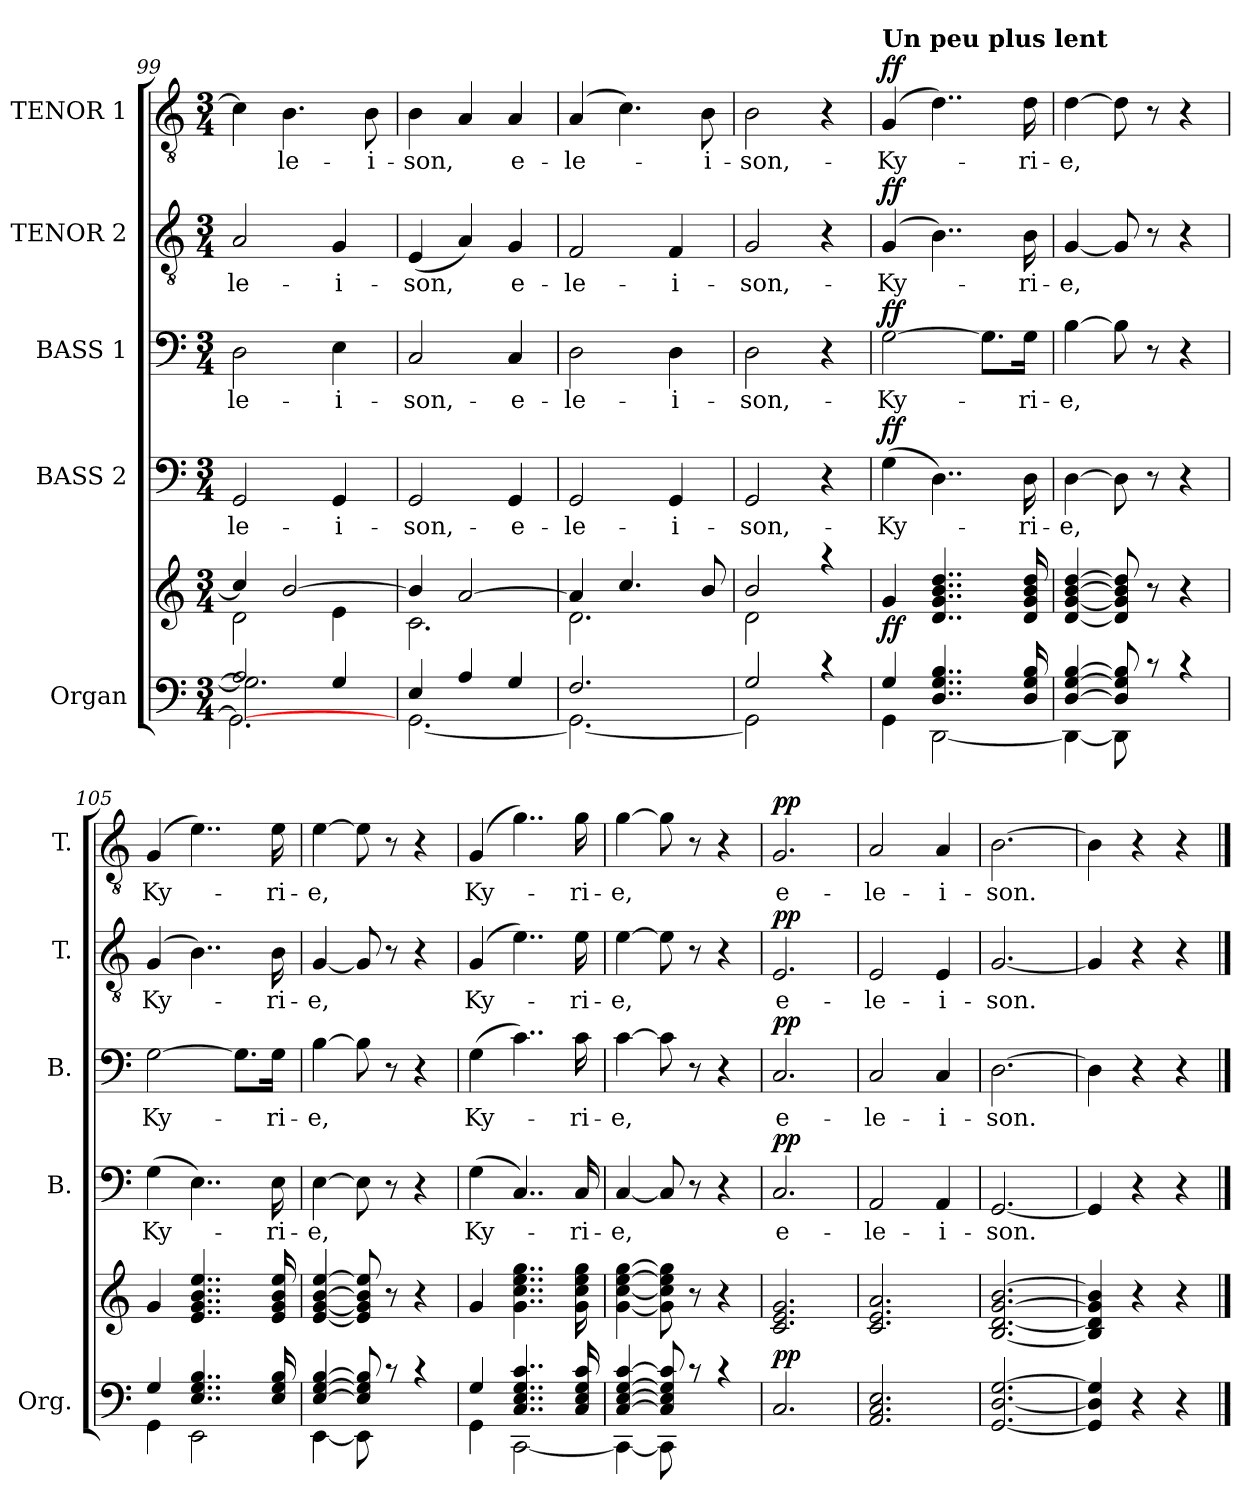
**kern	**kern	**dynam	**kern	**text	**dynam	**kern	**text	**dynam	**kern	**text	**dynam	**kern	**text	**dynam
*part5	*part5	*part5	*part4	*part4	*part4	*part3	*part3	*part3	*part2	*part2	*part2	*part1	*part1	*part1
*staff6	*staff5	*staff5/6	*staff4	*staff4	*staff4	*staff3	*staff3	*staff3	*staff2	*staff2	*staff2	*staff1	*staff1	*staff1
*I"Organ	*	*	*I"BASS 2	*	*	*I"BASS 1	*	*	*I"TENOR 2	*	*	*I"TENOR 1	*	*
*I'Org.	*	*	*I'B.	*	*	*I'B.	*	*	*I'T.	*	*	*I'T.	*	*
*clefF4	*clefG2	*	*clefF4	*	*	*clefF4	*	*	*clefGv2	*	*	*clefGv2	*	*
*	*	*	*	*	*	*	*	*	*ITrd7c12	*	*	*ITrd7c12	*	*
*k[]	*k[]	*	*k[]	*	*	*k[]	*	*	*k[]	*	*	*k[]	*	*
*C:	*C:	*	*C:	*	*	*C:	*	*	*C:	*	*	*C:	*	*
*M3/4	*M3/4	*	*M3/4	*	*	*M3/4	*	*	*M3/4	*	*	*M3/4	*	*
=99	=99	=99	=99	=99	=99	=99	=99	=99	=99	=99	=99	=99	=99	=99
*^	*^	*	*	*	*	*	*	*	*	*	*	*	*	*
*	*^	*	*	*	*	*	*	*	*	*	*	*	*	*	*	*
!	!	!	!	!	!	!	!LO:LY:b	!	!	!LO:LY:b	!	!	!LO:LY:b	!	!	!	!
2A/]	2.G\]	2.GG\_	4cc/]	2d\	.	2GG/	-le-	.	2D\	-le-	.	2AA/	-le-	.	4C\]	.	.
!	!	!	!	!	!	!	!	!	!	!	!	!	!	!	!	!LO:LY:b	!
.	.	.	[>2b/	.	.	.	.	.	.	.	.	.	.	.	4.BB\	-le-	.
!	!	!	!	!	!	!	!LO:LY:b	!	!	!LO:LY:b	!	!	!LO:LY:b	!	!	!	!
4G/	.	.	.	4e\	.	4GG/	-i-	.	4E\	-i-	.	4GG/	-i-	.	.	.	.
!	!	!	!	!	!	!	!	!	!	!	!	!	!	!	!	!LO:LY:b	!
.	.	.	.	.	.	.	.	.	.	.	.	.	.	.	8BB\	-i-	.
*	*v	*v	*	*	*	*	*	*	*	*	*	*	*	*	*	*	*
=100	=100	=100	=100	=100	=100	=100	=100	=100	=100	=100	=100	=100	=100	=100	=100	=100
!	!	!	!	!	!	!LO:LY:b	!	!	!LO:LY:b	!	!	!LO:LY:b	!	!	!LO:LY:b	!
4E/	[<2.GG\	4b/]	2.c\	.	2GG/	-son,-	.	2C/	-son,-	.	(<4EE/	-son,	.	4BB\	-son,	.
4A/	.	[>2a/	.	.	.	.	.	.	.	.	4AA/)	.	.	4AA/	.	.
!	!	!	!	!	!	!LO:LY:b	!	!	!LO:LY:b	!	!	!LO:LY:b	!	!	!LO:LY:b	!
4G/	.	.	.	.	4GG/	-e-	.	4C/	-e-	.	4GG/	e-	.	4AA/	e-	.
=101	=101	=101	=101	=101	=101	=101	=101	=101	=101	=101	=101	=101	=101	=101	=101	=101
!	!	!	!	!	!	!LO:LY:b	!	!	!LO:LY:b	!	!	!LO:LY:b	!	!	!LO:LY:b	!
2.F/	2.GG\_	4a/]	2.d\	.	2GG/	-le-	.	2D\	-le-	.	2FF/	-le-	.	(4AA/	-le-	.
.	.	4.cc/	.	.	.	.	.	.	.	.	.	.	.	4.C\)	.	.
!	!	!	!	!	!	!LO:LY:b	!	!	!LO:LY:b	!	!	!LO:LY:b	!	!	!	!
.	.	.	.	.	4GG/	-i-	.	4D\	-i-	.	4FF/	-i-	.	.	.	.
!	!	!	!	!	!	!	!	!	!	!	!	!	!	!	!LO:LY:b	!
.	.	8b/	.	.	.	.	.	.	.	.	.	.	.	8BB\	-i-	.
!!LO:LB:g=z
=102	=102	=102	=102	=102	=102	=102	=102	=102	=102	=102	=102	=102	=102	=102	=102	=102
!	!	!	!	!	!	!LO:LY:b	!	!	!LO:LY:b	!	!	!LO:LY:b	!	!	!LO:LY:b	!
2G/	2GG\]	2b/	2d\	.	2GG/	-son,-	.	2D\	-son,-	.	2GG/	-son,-	.	2BB\	-son,-	.
4rc	4ryy	4raa	4ryy	.	4r	.	.	4r	.	.	4r	.	.	4r	.	.
*	*	*v	*v	*	*	*	*	*	*	*	*	*	*	*	*	*
=103	=103	=103	=103	=103	=103	=103	=103	=103	=103	=103	=103	=103	=103	=103	=103
*	*	*MM60	*	*	*	*	*	*	*	*	*	*	*MM60	*	*
*	*	*^	*	*	*	*	*	*	*	*	*	*	*	*	*
!	!	!	!	!	!	!	!	!	!	!	!	!	!	!LO:TX:a:B:t=Un peu plus lent	!	!
!	!	!LO:TX:a:B:t=Un peu plus lent	!	!	!	!	!	!	!	!	!	!	!	!	!	!
!	!	!	!	!LO:DY:b	!	!LO:LY:b	!LO:DY:a	!	!LO:LY:b	!LO:DY:a	!	!LO:LY:b	!LO:DY:a	!	!LO:LY:b	!LO:DY:a
*	*	*v	*v	*	*	*	*	*	*	*	*	*	*	*	*	*
4G/	4GG\	4g/	ff	(>4G\	-Ky-	ff	[>2G\	-Ky-	ff	(4GG/	-Ky-	ff	(4GG/	-Ky-	ff
4..D/ 4..G/ 4..B/	[<2DD\	4..d/ 4..g/ 4..b/ 4..dd/	.	4..D\)	.	.	.	.	.	4..BB\)	.	.	4..D\)	.	.
.	.	.	.	.	.	.	8.G\L]	.	.	.	.	.	.	.	.
!	!	!	!	!	!LO:LY:b	!	!	!LO:LY:b	!	!	!LO:LY:b	!	!	!LO:LY:b	!
16D/ 16G/ 16B/	.	16d/ 16g/ 16b/ 16dd/	.	16D\	-ri-	.	16G\Jk	-ri-	.	16BB\	-ri-	.	16D\	-ri-	.
=104	=104	=104	=104	=104	=104	=104	=104	=104	=104	=104	=104	=104	=104	=104	=104
!	!	!	!	!	!LO:LY:b	!	!	!LO:LY:b	!	!	!LO:LY:b	!	!	!LO:LY:b	!
[>4D/ [>4G/ [>4B/	4DD\_	[<4d/ [<4g/ [>4b/ [>4dd/	.	[>4D\	-e,	.	[>4B\	-e,	.	[<4GG/	-e,	.	[>4D\	-e,	.
8D/] 8G/] 8B/]	8DD\]	8d/] 8g/] 8b/] 8dd/]	.	8D\]	.	.	8B\]	.	.	8GG/]	.	.	8D\]	.	.
8rc	8ryy	8r	.	8r	.	.	8r	.	.	8r	.	.	8r	.	.
4rc	4ryy	4r	.	4r	.	.	4r	.	.	4r	.	.	4r	.	.
=105	=105	=105	=105	=105	=105	=105	=105	=105	=105	=105	=105	=105	=105	=105	=105
!	!	!	!	!	!LO:LY:b	!	!	!LO:LY:b	!	!	!LO:LY:b	!	!	!LO:LY:b	!
4G/	4GG\	4g/	.	(>4G\	Ky-	.	[>2G\	Ky-	.	(4GG/	Ky-	.	(4GG/	Ky-	.
4..E/ 4..G/ 4..B/	2EE\	4..e/ 4..g/ 4..b/ 4..ee/	.	4..E\)	.	.	.	.	.	4..BB\)	.	.	4..E\)	.	.
.	.	.	.	.	.	.	8.G\L]	.	.	.	.	.	.	.	.
!	!	!	!	!	!LO:LY:b	!	!	!LO:LY:b	!	!	!LO:LY:b	!	!	!LO:LY:b	!
16E/ 16G/ 16B/	.	16e/ 16g/ 16b/ 16ee/	.	16E\	-ri-	.	16G\Jk	-ri-	.	16BB\	-ri-	.	16E\	-ri-	.
=106	=106	=106	=106	=106	=106	=106	=106	=106	=106	=106	=106	=106	=106	=106	=106
!	!	!	!	!	!LO:LY:b	!	!	!LO:LY:b	!	!	!LO:LY:b	!	!	!LO:LY:b	!
[>4E/ [>4G/ [>4B/	[<4EE\	[<4e/ [<4g/ [>4b/ [>4ee/	.	[>4E\	-e,	.	[>4B\	-e,	.	[<4GG/	-e,	.	[>4E\	-e,	.
8E/] 8G/] 8B/]	8EE\]	8e/] 8g/] 8b/] 8ee/]	.	8E\]	.	.	8B\]	.	.	8GG/]	.	.	8E\]	.	.
8rc	8ryy	8r	.	8r	.	.	8r	.	.	8r	.	.	8r	.	.
4rc	4ryy	4r	.	4r	.	.	4r	.	.	4r	.	.	4r	.	.
=107	=107	=107	=107	=107	=107	=107	=107	=107	=107	=107	=107	=107	=107	=107	=107
!	!	!	!	!	!LO:LY:b	!	!	!LO:LY:b	!	!	!LO:LY:b	!	!	!LO:LY:b	!
4G/	4GG\	4g/	.	(>4G\	Ky-	.	(>4G\	Ky-	.	(4GG/	Ky-	.	(4GG/	Ky-	.
4..C/ 4..E/ 4..G/ 4..c/	[<2CC\	4..g\ 4..cc\ 4..ee\ 4..gg\	.	4..C/)	.	.	4..c\)	.	.	4..E\)	.	.	4..G\)	.	.
!	!	!	!	!	!LO:LY:b	!	!	!LO:LY:b	!	!	!LO:LY:b	!	!	!LO:LY:b	!
16C/ 16E/ 16G/ 16c/	.	16g\ 16cc\ 16ee\ 16gg\	.	16C/	-ri-	.	16c\	-ri-	.	16E\	-ri-	.	16G\	-ri-	.
=108	=108	=108	=108	=108	=108	=108	=108	=108	=108	=108	=108	=108	=108	=108	=108
!	!	!	!	!	!LO:LY:b	!	!	!LO:LY:b	!	!	!LO:LY:b	!	!	!LO:LY:b	!
[>4C/ [>4E/ [>4G/ [>4c/	4CC\_	[<4g\ [<4cc\ [>4ee\ [>4gg\	.	[<4C/	-e,	.	[>4c\	-e,	.	[>4E\	-e,	.	[>4G\	-e,	.
8C/] 8E/] 8G/] 8c/]	8CC\]	8g\] 8cc\] 8ee\] 8gg\]	.	8C/]	.	.	8c\]	.	.	8E\]	.	.	8G\]	.	.
8rc	8ryy	8r	.	8r	.	.	8r	.	.	8r	.	.	8r	.	.
4rc	4ryy	4r	.	4r	.	.	4r	.	.	4r	.	.	4r	.	.
=109	=109	=109	=109	=109	=109	=109	=109	=109	=109	=109	=109	=109	=109	=109	=109
!	!	!	!LO:DY:a=2	!	!LO:LY:b	!LO:DY:a	!	!LO:LY:b	!LO:DY:a	!	!LO:LY:b	!LO:DY:a	!	!LO:LY:b	!LO:DY:a
*v	*v	*	*	*	*	*	*	*	*	*	*	*	*	*	*
2.C/	2.c/ 2.e/ 2.g/	pp	2.C/	e-	pp	2.C/	e-	pp	2.EE/	e-	pp	2.GG/	e-	pp
=110	=110	=110	=110	=110	=110	=110	=110	=110	=110	=110	=110	=110	=110	=110
!	!	!	!	!LO:LY:b	!	!	!LO:LY:b	!	!	!LO:LY:b	!	!	!LO:LY:b	!
2.AA/ 2.C/ 2.E/	2.c/ 2.e/ 2.a/	.	2AA/	-le-	.	2C/	-le-	.	2EE/	-le-	.	2AA/	-le-	.
!	!	!	!	!LO:LY:b	!	!	!LO:LY:b	!	!	!LO:LY:b	!	!	!LO:LY:b	!
.	.	.	4AA/	-i-	.	4C/	-i-	.	4EE/	-i-	.	4AA/	-i-	.
=111	=111	=111	=111	=111	=111	=111	=111	=111	=111	=111	=111	=111	=111	=111
!	!	!	!	!LO:LY:b	!	!	!LO:LY:b	!	!	!LO:LY:b	!	!	!LO:LY:b	!
[<2.GG/ [<2.D/ [>2.G/	[<2.B/ [<2.d/ [>2.g/ [>2.b/	.	[<2.GG/	-son.	.	[>2.D\	-son.	.	[<2.GG/	-son.	.	[>2.BB\	-son.	.
=112	=112	=112	=112	=112	=112	=112	=112	=112	=112	=112	=112	=112	=112	=112
4GG/] 4D/] 4G/]	4B/] 4d/] 4g/] 4b/]	.	4GG/]	.	.	4D\]	.	.	4GG/]	.	.	4BB\]	.	.
4r	4r	.	4r	.	.	4r	.	.	4r	.	.	4r	.	.
4r	4r	.	4r	.	.	4r	.	.	4r	.	.	4r	.	.
==	==	==	==	==	==	==	==	==	==	==	==	==	==	==
*-	*-	*-	*-	*-	*-	*-	*-	*-	*-	*-	*-	*-	*-	*-
